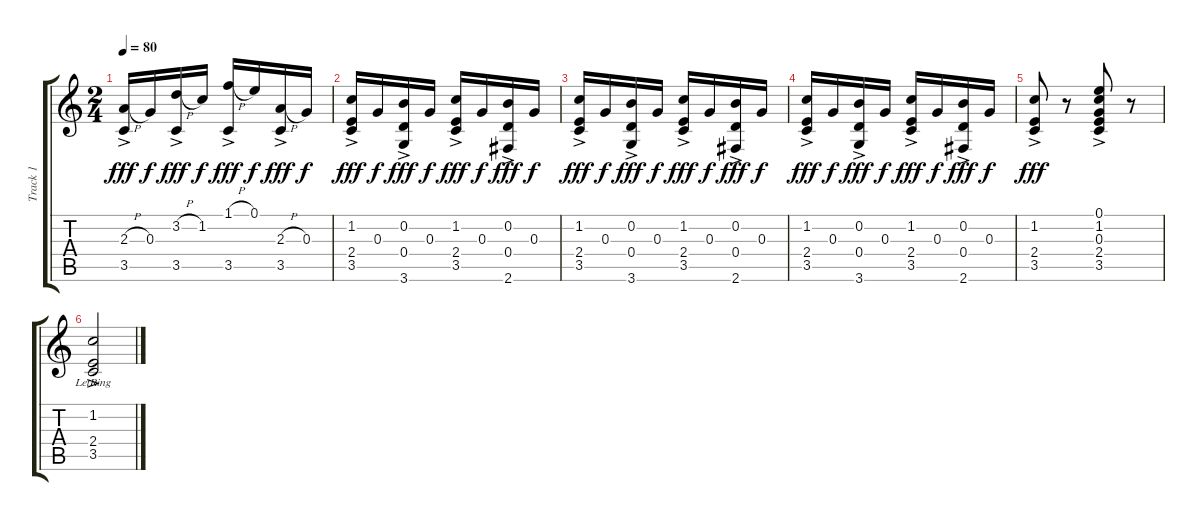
\track ("Track 1" "Track 1") {instrument acousticguitarnylon}
\staff {score tabs}
\tuning (E4 B3 G3 D3 A2 E2) {hide}
\ts (2 4)
\tempo 80
\clef g2
\ks c
(2.3{h ac} 3.5).16{dy fff} 0.3.16{dy f} (3.2{h ac} 3.5).16{dy fff} 1.2.16{dy f} (1.1{h} 3.5{ac}).16{dy fff} 0.1.16{dy f} (2.3{h} 3.5{ac}).16{dy fff} 0.3.16{dy f} |
(1.2 2.4 3.5{ac}).16{dy fff} 0.3.16{dy f} (0.2 0.4 3.6{ac}).16{dy fff} 0.3.16{dy f} (1.2{ac} 2.4 3.5).16{dy fff} 0.3.16{dy f} (0.2{ac} 0.4 2.6).16{dy fff} 0.3.16{dy f} |
(1.2 2.4 3.5{ac}).16{dy fff} 0.3.16{dy f} (0.2 0.4 3.6{ac}).16{dy fff} 0.3.16{dy f} (1.2{ac} 2.4 3.5).16{dy fff} 0.3.16{dy f} (0.2{ac} 0.4 2.6).16{dy fff} 0.3.16{dy f} |
(1.2 2.4 3.5{ac}).16{dy fff} 0.3.16{dy f} (0.2 0.4 3.6{ac}).16{dy fff} 0.3.16{dy f} (1.2{ac} 2.4 3.5).16{dy fff} 0.3.16{dy f} (0.2{ac} 0.4 2.6).16{dy fff} 0.3.16{dy f} |
(1.2{ac} 2.4 3.5).8{dy fff} r.8 (0.1 1.2{ac} 0.3 2.4 3.5).8 r.8 |
(1.2{ac lr} 2.4 3.5).2
